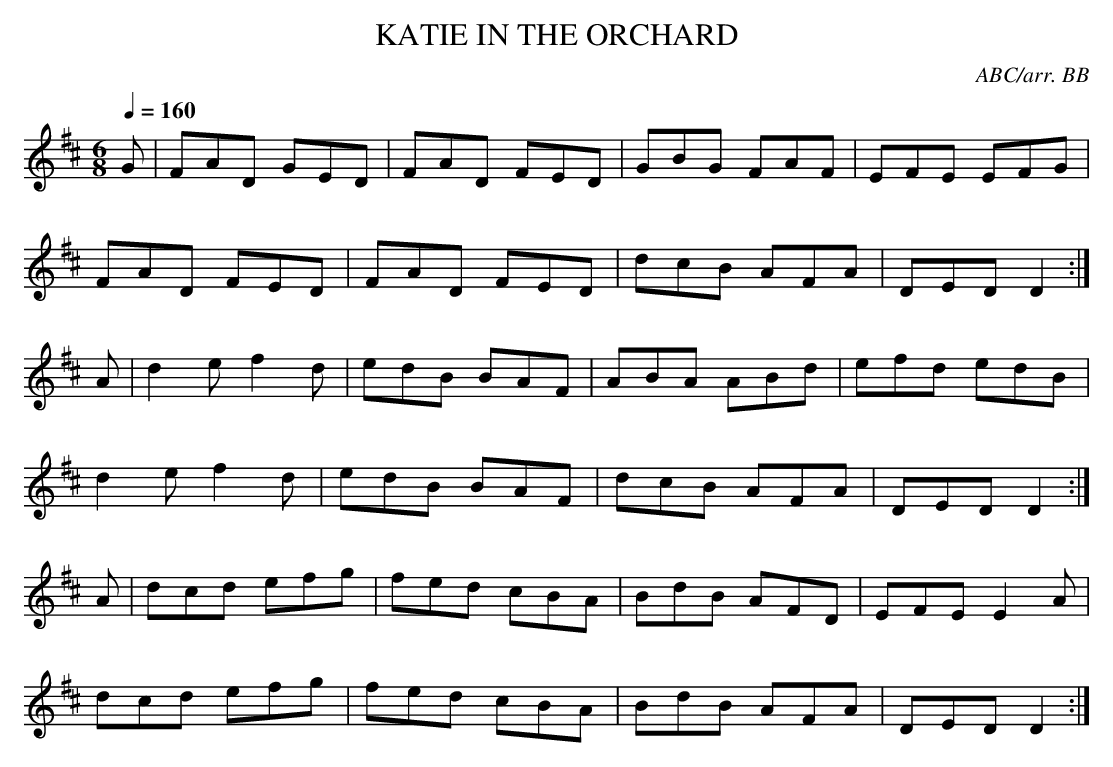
X:1
T:KATIE IN THE ORCHARD
C:ABC/arr. BB
L:1/8
M:6/8
Q:1/4=160
K:D
G|FAD GED|FAD FED|GBG FAF|EFE EFG|
FAD FED|FAD FED|dcB AFA|DED D2:|
A|d2 e f2 d|edB BAF|ABA ABd|efd edB|
d2 e f2 d|edB BAF|dcB AFA|DED D2:|
A|dcd efg|fed cBA|BdB AFD|EFE E2 A|
dcd efg|fed cBA|BdB AFA|DED D2:|
